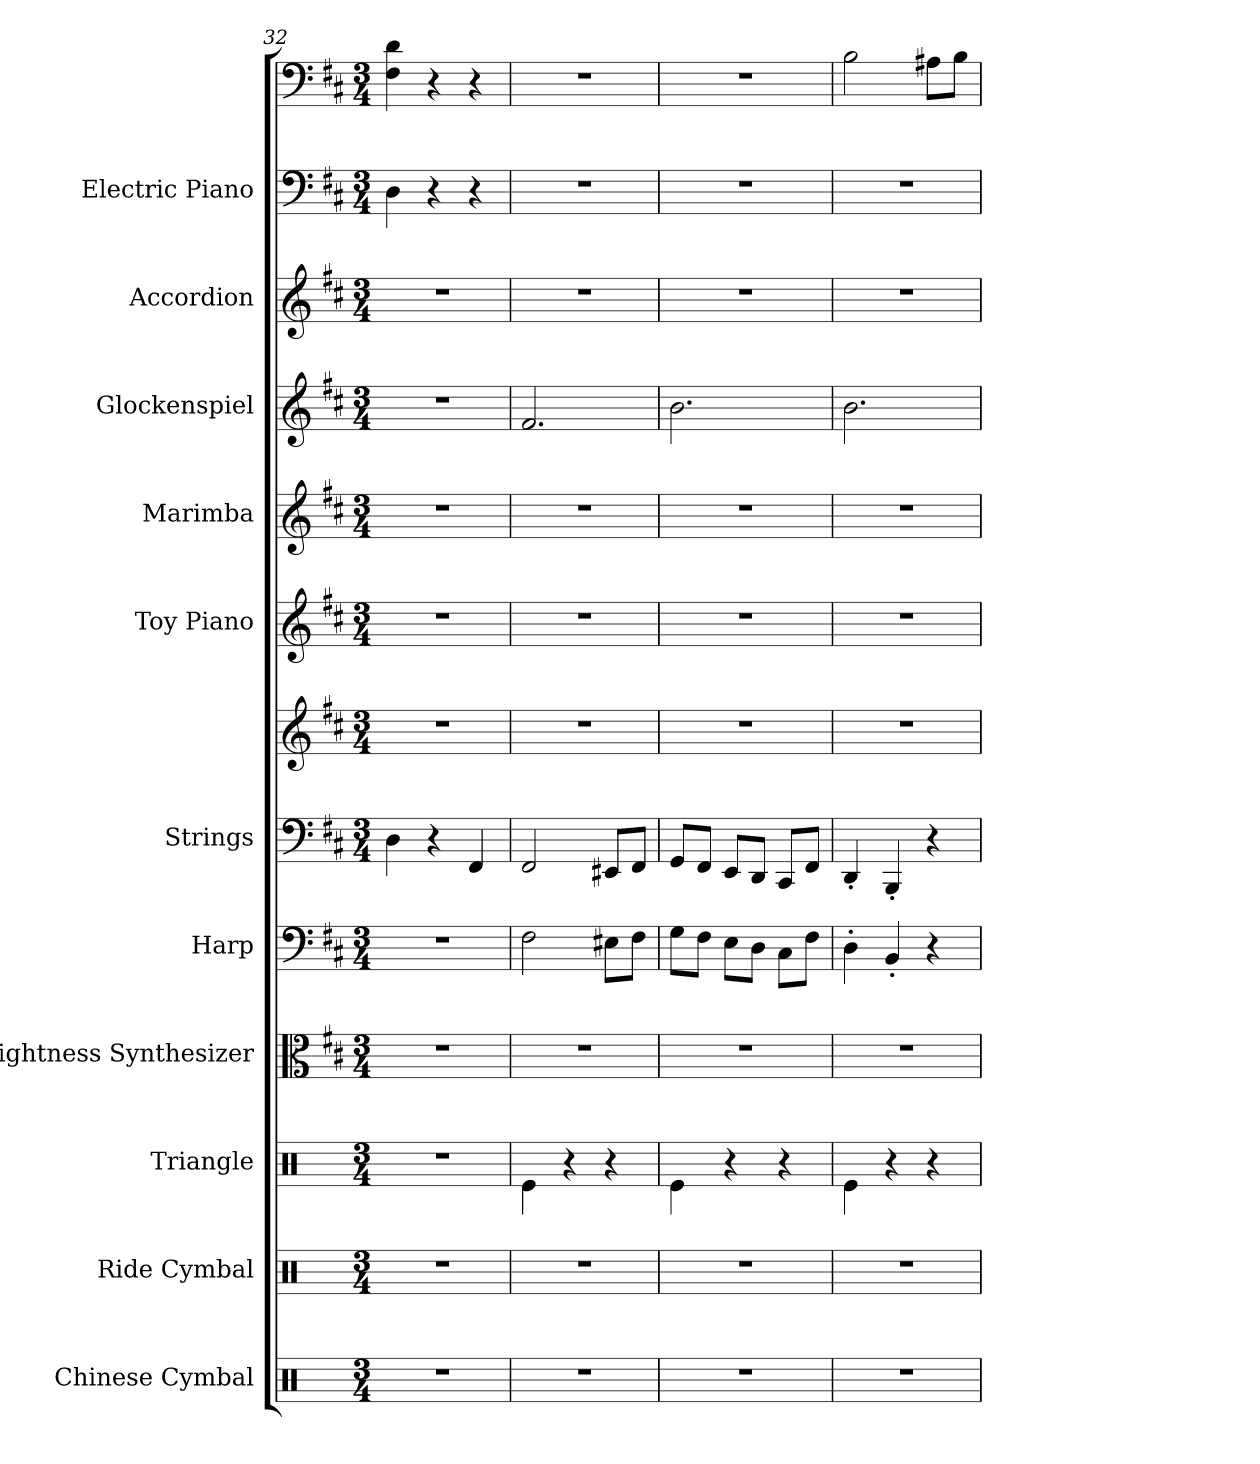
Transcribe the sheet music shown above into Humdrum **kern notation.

**kern	**kern	**kern	**kern	**kern	**kern	**kern	**kern	**kern	**kern	**kern	**kern	**kern
*part11	*part10	*part9	*part8	*part7	*part6	*part6	*part5	*part4	*part3	*part2	*part1	*part1
*staff13	*staff12	*staff11	*staff10	*staff9	*staff8	*staff7	*staff6	*staff5	*staff4	*staff3	*staff2	*staff1
*I"Chinese Cymbal	*I"Ride Cymbal	*I"Triangle	*I"Brightness Synthesizer	*I"Harp	*I"Strings	*	*I"Toy Piano	*I"Marimba	*I"Glockenspiel	*I"Accordion	*I"Electric Piano	*
*I'Ch. Cym.	*I'R. Cym.	*I'Trgl.	*I'Synth.	*I'Hrp.	*I'St.	*	*I'Toy Pno.	*I'Mrm.	*I'Glock.	*I'Acc.	*I'El. Pno.	*
*clefX	*clefX	*clefX	*clefC3	*clefF4	*clefF4	*clefG2	*clefG2	*clefG2	*clefG2	*clefG2	*clefF4	*clefF4
*	*	*	*	*	*	*	*	*	*ITrd-14c-24	*	*	*
*k[]	*k[]	*k[]	*k[f#c#]	*k[f#c#]	*k[f#c#]	*k[f#c#]	*k[f#c#]	*k[f#c#]	*k[f#c#]	*k[f#c#]	*k[f#c#]	*k[f#c#]
*M3/4	*M3/4	*M3/4	*M3/4	*M3/4	*M3/4	*M3/4	*M3/4	*M3/4	*M3/4	*M3/4	*M3/4	*M3/4
=32	=32	=32	=32	=32	=32	=32	=32	=32	=32	=32	=32	=32
2.r	2.r	2.r	2.r	2.r	4D\	2.r	2.r	2.r	2.r	2.r	4D\	4F#\ 4d\
.	.	.	.	.	4r	.	.	.	.	.	4r	4r
.	.	.	.	.	4FF#/	.	.	.	.	.	4r	4r
=33	=33	=33	=33	=33	=33	=33	=33	=33	=33	=33	=33	=33
2.r	2.r	4Re\	2.r	2F#\	2FF#/	2.r	2.r	2.r	2.fff#/	2.r	2.r	2.r
.	.	4r	.	.	.	.	.	.	.	.	.	.
.	.	4r	.	8E#X\L	8EE#X/L	.	.	.	.	.	.	.
.	.	.	.	8F#\J	8FF#/J	.	.	.	.	.	.	.
=34	=34	=34	=34	=34	=34	=34	=34	=34	=34	=34	=34	=34
2.r	2.r	4Re\	2.r	8G\L	8GG/L	2.r	2.r	2.r	2.bbb\	2.r	2.r	2.r
.	.	.	.	8F#\J	8FF#/J	.	.	.	.	.	.	.
.	.	4r	.	8E\L	8EE/L	.	.	.	.	.	.	.
.	.	.	.	8D\J	8DD/J	.	.	.	.	.	.	.
.	.	4r	.	8C#\L	8CC#/L	.	.	.	.	.	.	.
.	.	.	.	8F#\J	8FF#/J	.	.	.	.	.	.	.
!!LO:PB:g=z
=35	=35	=35	=35	=35	=35	=35	=35	=35	=35	=35	=35	=35
2.r	2.r	4Re\	2.r	4D'\	4DD'/	2.r	2.r	2.r	2.bbb\	2.r	2.r	2B\
.	.	4r	.	4BB'/	4BBB'/	.	.	.	.	.	.	.
.	.	4r	.	4r	4r	.	.	.	.	.	.	8A#X\L
.	.	.	.	.	.	.	.	.	.	.	.	8B\J
=	=	=	=	=	=	=	=	=	=	=	=	=
*-	*-	*-	*-	*-	*-	*-	*-	*-	*-	*-	*-	*-
